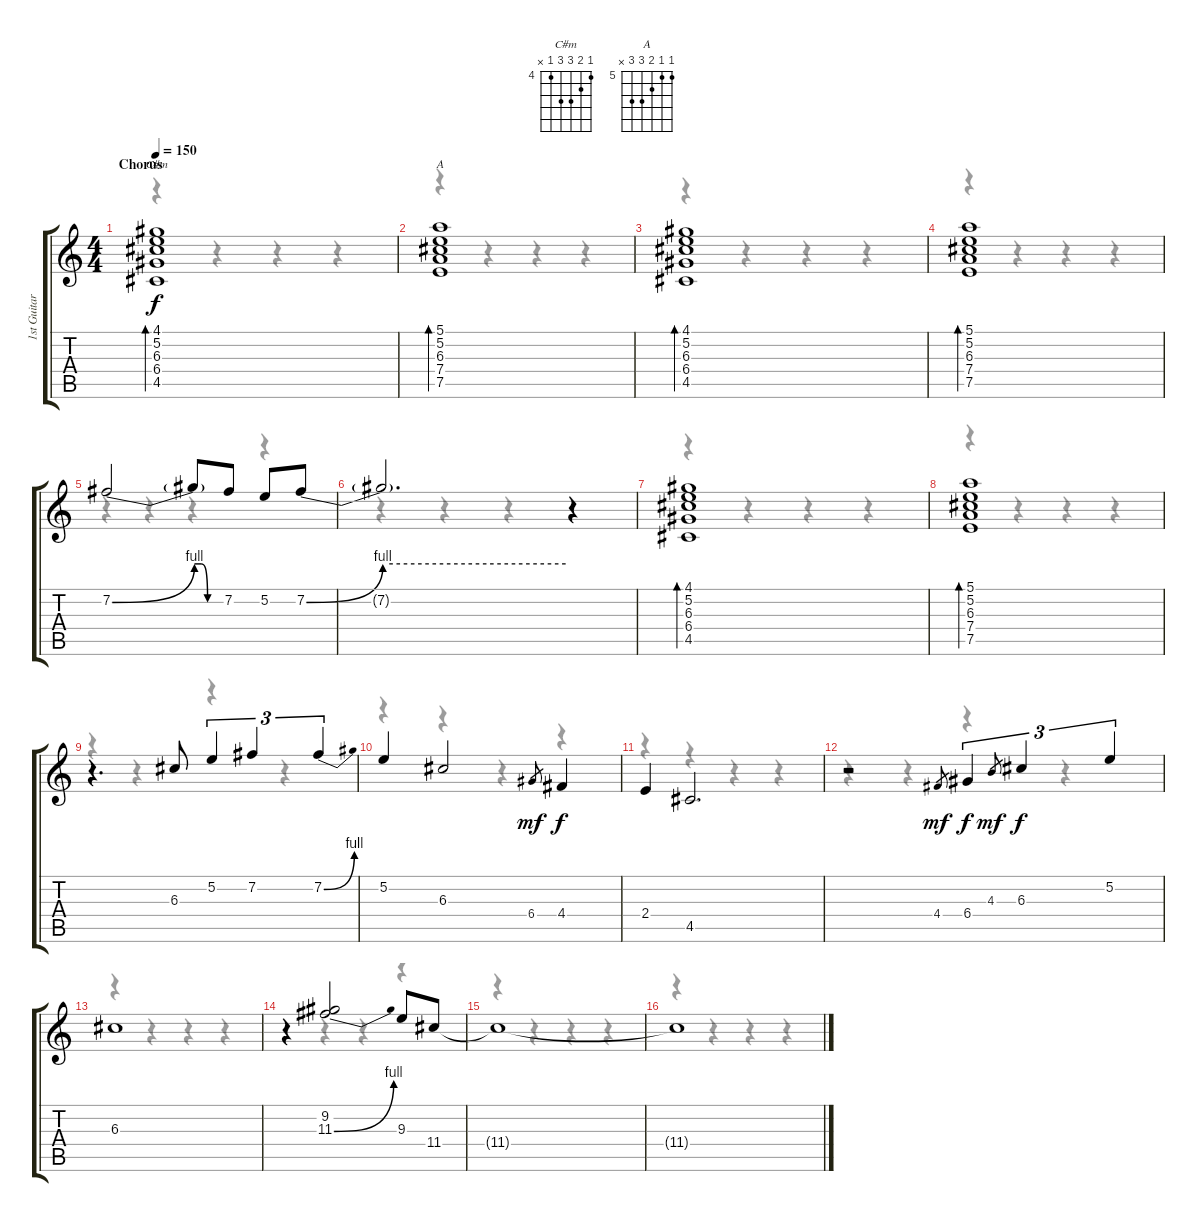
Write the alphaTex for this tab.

\track ("1st Guitar" "1st Guitar") {instrument electricguitarjazz}
\staff {score tabs}
\tuning (E4 B3 G3 D3 A2 E2) {hide}
\chord ("C#m" 4 5 6 6 4 x) {firstfret 4}
\chord ("A" 5 5 6 7 7 x) {firstfret 5}
\voice
\ts (4 4)
\section ("" "Chorus")
\tempo 150
\clef g2
\ks c
(4.1 5.2 6.3 6.4 4.5).1{bd 60 ch "C#m" dy f} |
(5.1 5.2 6.3 7.4 7.5).1{bd 240 ch "A"} |
(4.1 5.2 6.3 6.4 4.5).1{bd 240} |
(5.1 5.2 6.3 7.4 7.5).1{bd 240} |
7.2{be (bend 0 0 60 4)}.2 7.2{be (custom 0 4 15 4 30 0 60 0) t}.8 7.2.8 5.2.8 7.2{be (bend 0 0 60 4)}.8 |
7.2{be (hold 0 4 60 4) t}.2{d} r.4 |
(4.1 5.2 6.3 6.4 4.5).1{bd 240} |
(5.1 5.2 6.3 7.4 7.5).1{bd 240} |
r.4{d} 6.3.8 5.2.4{tu (3 2)} 7.2.4{tu (3 2)} 7.2{be (bend 0 0 60 4)}.4{tu (3 2)} |
5.2.4 6.3.2 6.4.8{gr dy mf} 4.4.4{dy f} |
2.4.4 4.5.2{d} |
r.2 4.4.8{gr dy mf} 6.4.4{tu (3 2) dy f} 4.3.8{gr dy mf} 6.3.4{tu (3 2) dy f} 5.2.4{tu (3 2)} |
6.3.1 |
r.4 (9.2 11.3{be (bend 0 0 60 4)}).2 9.3.8 11.4.8 |
11.4{t}.1 |
11.4{t}.1
\voice
\clef g2
\ottava regular
\simile none
\ks c
r.4{bd 60 dy f} r.4 r.4 r.4 |
r.4{bd 240} r.4 r.4 r.4 |
r.4{bd 240} r.4 r.4 r.4 |
r.4{bd 240} r.4 r.4 r.4 |
r.4 r.4 r.4 r.4 |
r.4 r.4 r.4 r.4 |
r.4{bd 240} r.4 r.4 r.4 |
r.4{bd 240} r.4 r.4 r.4 |
r.4 r.4 r.4 r.4 |
r.4 r.4 r.4 r.4 |
r.4 r.4 r.4 r.4 |
r.4 r.4 r.4 r.4 |
r.4 r.4 r.4 r.4 |
r.4 r.4 r.4 r.4 |
r.4 r.4 r.4 r.4 |
r.4 r.4 r.4 r.4
